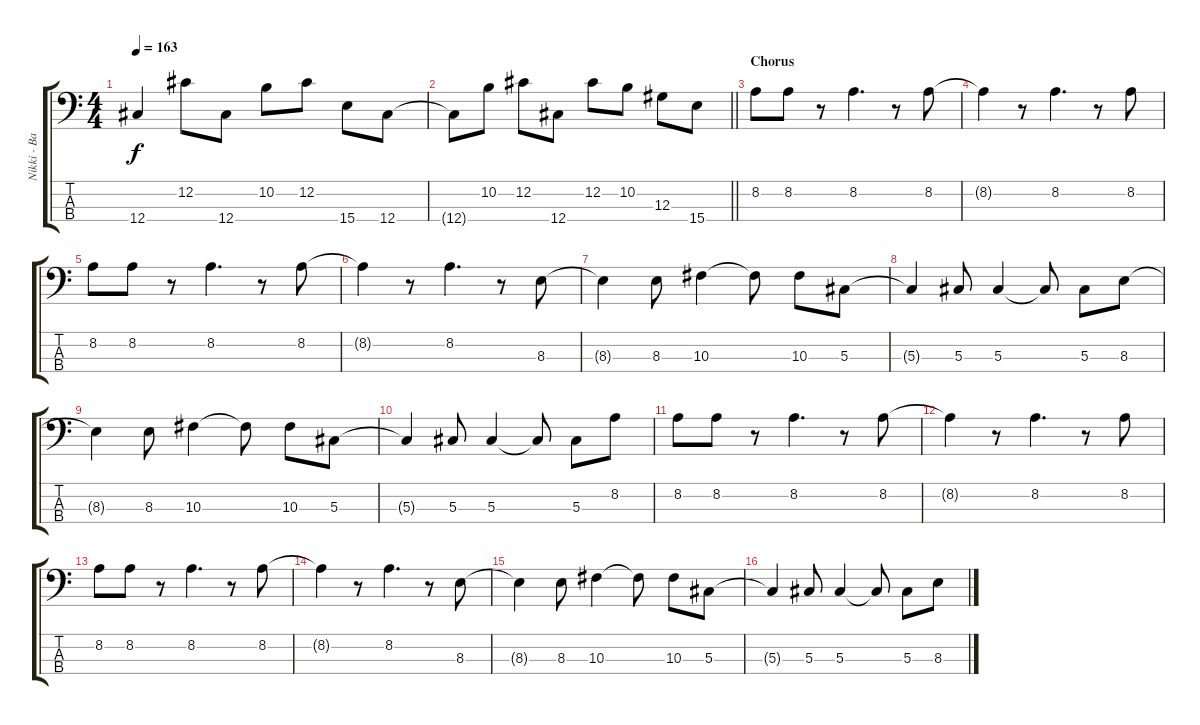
\track ("Nikki - Bass (One Octave Up) " "Nikki - Ba") {instrument electricbassfinger}
\staff {score tabs}
\tuning (Gb2 Db2 Ab1 Db1) {hide}
\ts (4 4)
\tempo 163
\clef f4
\ks c
12.4.4{dy f} 12.2.8 12.4.8 10.2.8 12.2.8 15.4.8 12.4.8 |
\barLineRight lightlight
12.4{t}.8 10.2.8 12.2.8 12.4.8 12.2.8 10.2.8 12.3.8 15.4.8 |
\section ("" "Chorus")
8.2.8 8.2.8 r.8 8.2.4{d} r.8 8.2.8 |
8.2{t}.4 r.8 8.2.4{d} r.8 8.2.8 |
8.2.8 8.2.8 r.8 8.2.4{d} r.8 8.2.8 |
8.2{t}.4 r.8 8.2.4{d} r.8 8.3.8 |
8.3{t}.4 8.3.8 10.3.4 10.3{t}.8 10.3.8 5.3.8 |
5.3{t}.4 5.3.8 5.3.4 5.3{t}.8 5.3.8 8.3.8 |
8.3{t}.4 8.3.8 10.3.4 10.3{t}.8 10.3.8 5.3.8 |
5.3{t}.4 5.3.8 5.3.4 5.3{t}.8 5.3.8 8.2.8 |
8.2.8 8.2.8 r.8 8.2.4{d} r.8 8.2.8 |
8.2{t}.4 r.8 8.2.4{d} r.8 8.2.8 |
8.2.8 8.2.8 r.8 8.2.4{d} r.8 8.2.8 |
8.2{t}.4 r.8 8.2.4{d} r.8 8.3.8 |
8.3{t}.4 8.3.8 10.3.4 10.3{t}.8 10.3.8 5.3.8 |
5.3{t}.4 5.3.8 5.3.4 5.3{t}.8 5.3.8 8.3.8
